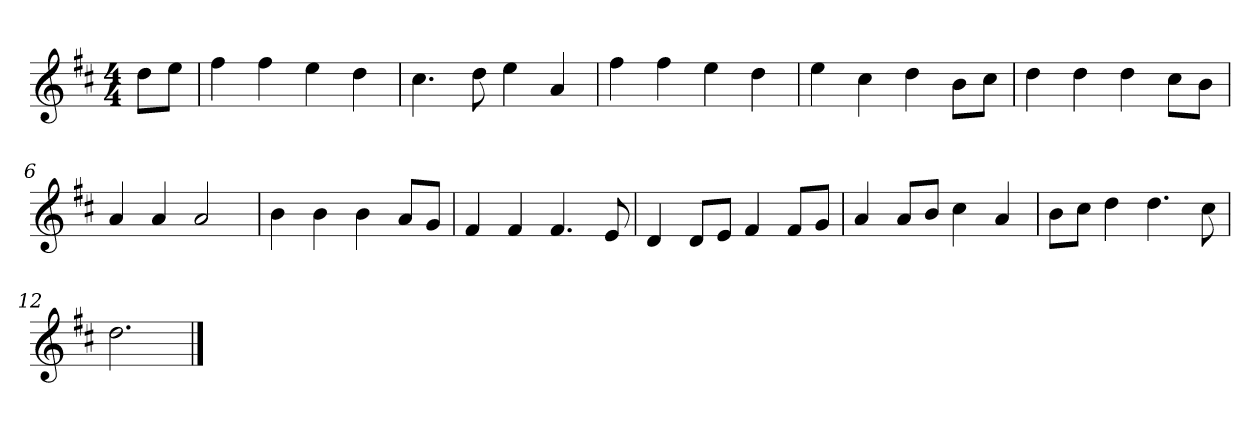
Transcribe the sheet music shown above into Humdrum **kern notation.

**kern
*part1
*staff1
*k[f#c#]
*M4/4
*MM120
=
8ddL
8eeJ
=1
4ff#
4ff#
4ee
4dd
=2
4.cc#
8dd
4ee
4a
=3
4ff#
4ff#
4ee
4dd
=4
4ee
4cc#
4dd
8bL
8cc#J
=5
4dd
4dd
4dd
8cc#L
8bJ
=6
4a
4a
2a
=7
4b
4b
4b
8aL
8gJ
=8
4f#
4f#
4.f#
8e
=9
4d
8dL
8eJ
4f#
8f#L
8gJ
=10
4a
8aL
8bJ
4cc#
4a
=11
8bL
8cc#J
4dd
4.dd
8cc#
=12
2.dd
==
*-
